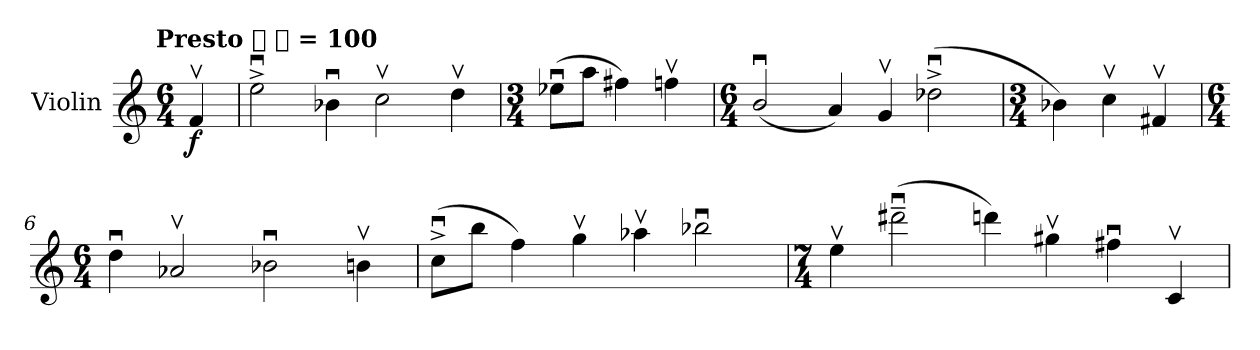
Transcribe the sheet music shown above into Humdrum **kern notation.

**kern	**dynam
*part1	*part1
*staff1	*staff1
*I"Violin	*
*I'Vln.	*
*clefG2	*
*k[]	*
!!LO:TX:omd:t=Presto 𝅗𝅥 𝅭 = 100
*M6/4	*
*MM300	*
=1	=1
!	!LO:DY:b
4fv/	f
=2	=2
2ee^u\	.
4b-Xu\	.
2ccv\	.
4ddv\	.
=3	=3
*M3/4	*
(>8ee-Xu\L	.
8aa\J	.
4ff#X\)	.
4ffnv\	.
=4	=4
*M6/4	*
(<2bu/	.
4a/)	.
4gv/	.
(>2dd-X^u\	.
=5	=5
*M3/4	*
4b-X\)	.
4ccv\	.
4f#Xv/	.
=6	=6
*M6/4	*
4ddu\	.
2a-Xv/	.
2b-Xu\	.
4bnv\	.
!!LO:LB:g=z
=7	=7
(>8cc^u\L	.
8bb\J	.
4ff\)	.
4ggv\	.
4aa-Xv\	.
2bb-Xu\	.
=8	=8
*M7/4	*
4eev\	.
(>2ddd#X~u\	.
4dddn\)	.
4gg#Xv\	.
4ff#Xu\	.
4cv/	.
=	=
*-	*-
